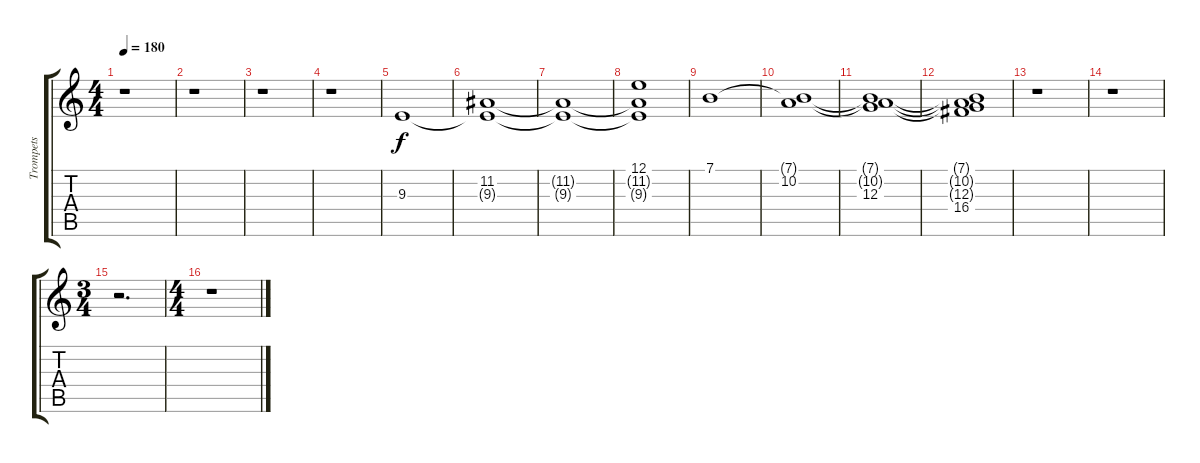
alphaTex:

\track ("Trompets" "Trompets") {instrument trumpet}
\staff {score tabs}
\tuning (E4 B3 G3 D3 A2 E2) {hide}
\ts (4 4)
\tempo 180
\clef g2
\ks c
r.1{dy f} |
r.1 |
r.1 |
r.1 |
9.3.1 |
(11.2 9.3{t}).1 |
(11.2{t} 9.3{t}).1 |
(12.1 11.2{t} 9.3{t}).1 |
7.1.1 |
(7.1{t} 10.2).1 |
(7.1{t} 10.2{t} 12.3).1 |
(7.1{t} 10.2{t} 12.3{t} 16.4).1 |
r.1 |
r.1 |
\ts (3 4)
r.2{d} |
\ts (4 4)
r.1
